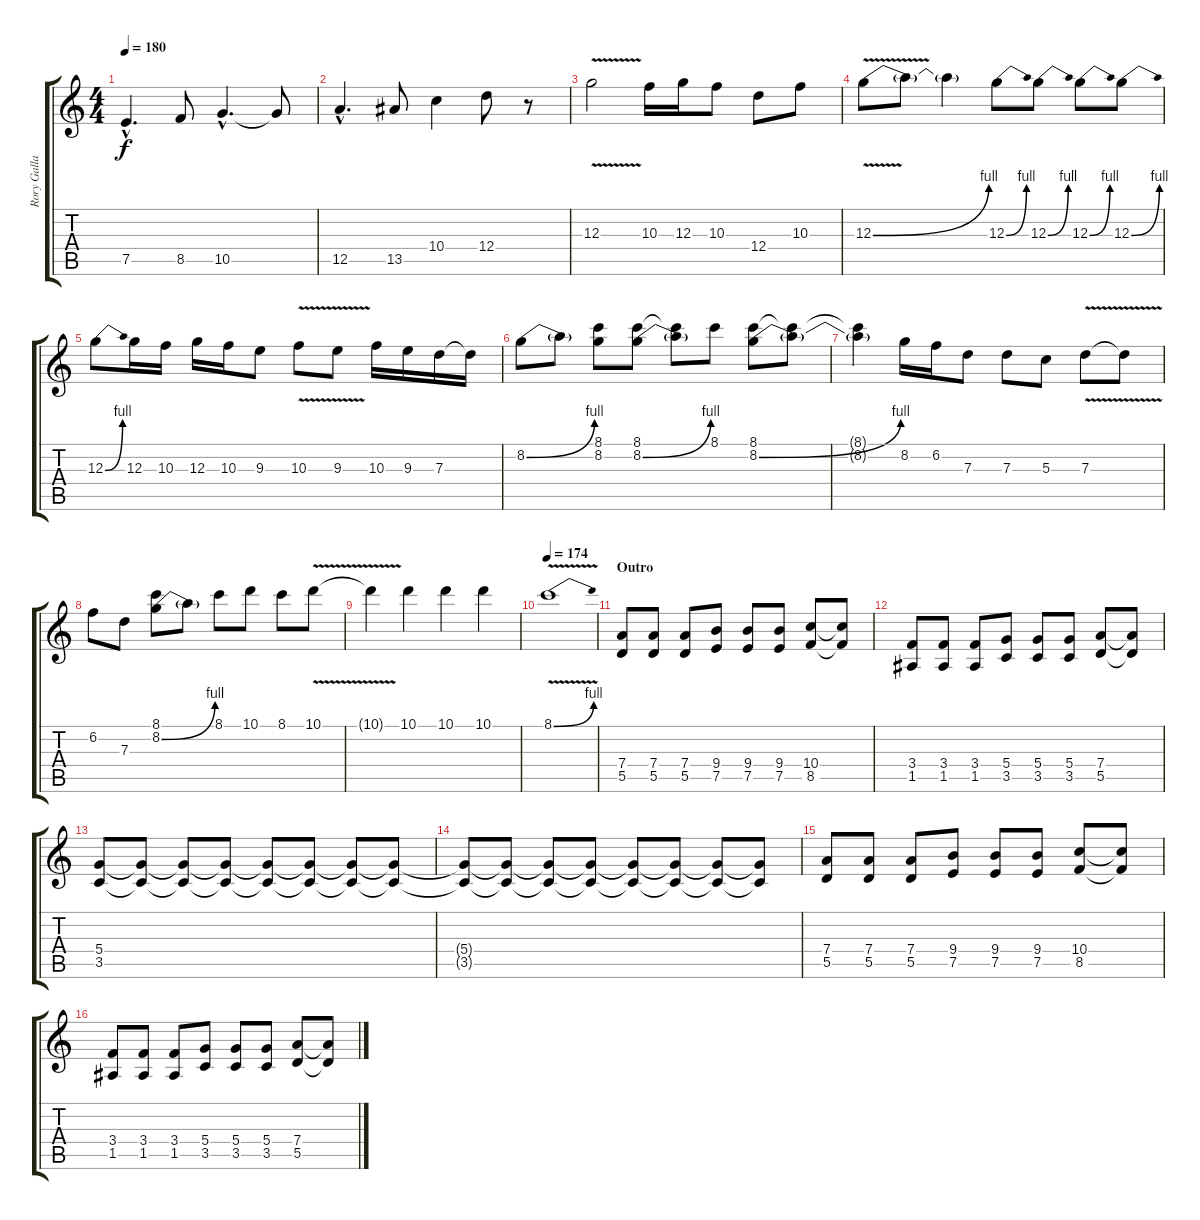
\track ("Rory Gallagher" "Rory Galla") {instrument overdrivenguitar}
\staff {score tabs}
\tuning (E4 B3 G3 D3 A2 E2) {hide}
\ts (4 4)
\tempo 180
\clef g2
\ks c
7.5{hac}.4{d dy f} 8.5.8 10.5{hac}.4{d} 10.5{t}.8 |
12.5{hac}.4{d} 13.5.8 10.4.4 12.4.8 r.8 |
12.3{v}.2 10.3.16 12.3.16 10.3.8 12.4.8 10.3.8 |
12.3{be (bend 0 0 60 4) v}.8 12.3{t}.8 12.3{t}.4 12.3{be (bend 0 0 60 4)}.8 12.3{be (bend 0 0 60 4)}.8 12.3{be (bend 0 0 60 4)}.8 12.3{be (bend 0 0 60 4)}.8 |
12.3{be (bend 0 0 60 4)}.8 12.3.16 10.3.16 12.3.16 10.3.16 9.3.8 10.3{v}.8 9.3{v}.8 10.3.16 9.3.16 7.3.16 7.3{t}.16 |
8.2{be (bend 0 0 60 4)}.8 8.2{t}.8 (8.1 8.2).8 (8.1 8.2{be (bend 0 0 60 4)}).8 (8.1{t} 8.2{t}).8 8.1.8 (8.1 8.2{be (bend 0 0 60 4)}).8 (8.1{t} 8.2{t}).8 |
(8.1{t} 8.2{t}).4 8.2.16 6.2.16 7.3.8 7.3.8 5.3.8 7.3{v}.8 7.3{t}.8 |
6.2.8 7.3.8 (8.1 8.2{be (bend 0 0 60 4)}).8 8.2{t}.8 8.1.8 10.1.8 8.1.8 10.1{v}.8 |
10.1{t}.4 10.1.4 10.1.4 10.1.4 |
\tempo 174
8.1{be (bend 0 0 60 4) v}.1 |
\section ("" "Outro")
(7.4 5.5).8 (7.4 5.5).8 (7.4 5.5).8 (9.4 7.5).8 (9.4 7.5).8 (9.4 7.5).8 (10.4 8.5).8 (10.4{t} 8.5{t}).8 |
(3.4 1.5).8 (3.4 1.5).8 (3.4 1.5).8 (5.4 3.5).8 (5.4 3.5).8 (5.4 3.5).8 (7.4 5.5).8 (7.4{t} 5.5{t}).8 |
(5.4 3.5).8 (5.4{t} 3.5{t}).8 (5.4{t} 3.5{t}).8 (5.4{t} 3.5{t}).8 (5.4{t} 3.5{t}).8 (5.4{t} 3.5{t}).8 (5.4{t} 3.5{t}).8 (5.4{t} 3.5{t}).8 |
(5.4{t} 3.5{t}).8 (5.4{t} 3.5{t}).8 (5.4{t} 3.5{t}).8 (5.4{t} 3.5{t}).8 (5.4{t} 3.5{t}).8 (5.4{t} 3.5{t}).8 (5.4{t} 3.5{t}).8 (5.4{t} 3.5{t}).8 |
(7.4 5.5).8 (7.4 5.5).8 (7.4 5.5).8 (9.4 7.5).8 (9.4 7.5).8 (9.4 7.5).8 (10.4 8.5).8 (10.4{t} 8.5{t}).8 |
(3.4 1.5).8 (3.4 1.5).8 (3.4 1.5).8 (5.4 3.5).8 (5.4 3.5).8 (5.4 3.5).8 (7.4 5.5).8 (7.4{t} 5.5{t}).8
